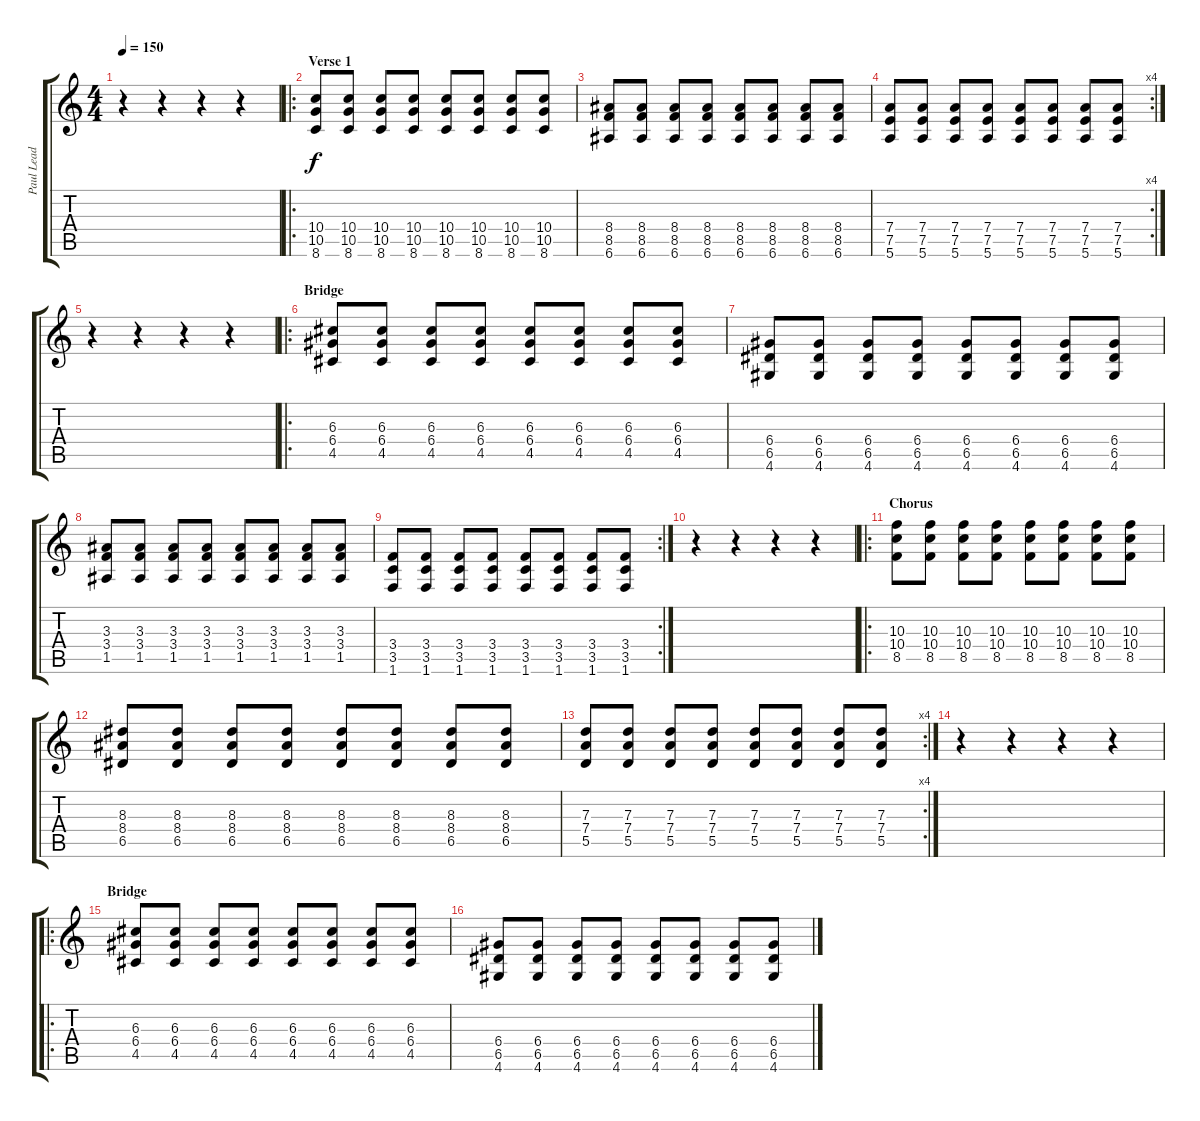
\track ("Paul Lead Guitar" "Paul Lead ") {instrument distortionguitar}
\staff {score tabs}
\tuning (E4 B3 G3 D3 A2 E2) {hide}
\ts (4 4)
\tempo 150
\clef g2
\ks c
r.4{dy f instrument distortionguitar} r.4 r.4 r.4 |
\ro
\section ("" "Verse 1")
(10.4 10.5 8.6).8 (10.4 10.5 8.6).8 (10.4 10.5 8.6).8 (10.4 10.5 8.6).8 (10.4 10.5 8.6).8 (10.4 10.5 8.6).8 (10.4 10.5 8.6).8 (10.4 10.5 8.6).8 |
(8.4 8.5 6.6).8 (8.4 8.5 6.6).8 (8.4 8.5 6.6).8 (8.4 8.5 6.6).8 (8.4 8.5 6.6).8 (8.4 8.5 6.6).8 (8.4 8.5 6.6).8 (8.4 8.5 6.6).8 |
\rc 4
(7.4 7.5 5.6).8 (7.4 7.5 5.6).8 (7.4 7.5 5.6).8 (7.4 7.5 5.6).8 (7.4 7.5 5.6).8 (7.4 7.5 5.6).8 (7.4 7.5 5.6).8 (7.4 7.5 5.6).8 |
r.4 r.4 r.4 r.4 |
\ro
\section ("" "Bridge")
(6.3 6.4 4.5).8 (6.3 6.4 4.5).8 (6.3 6.4 4.5).8 (6.3 6.4 4.5).8 (6.3 6.4 4.5).8 (6.3 6.4 4.5).8 (6.3 6.4 4.5).8 (6.3 6.4 4.5).8 |
(6.4 6.5 4.6).8 (6.4 6.5 4.6).8 (6.4 6.5 4.6).8 (6.4 6.5 4.6).8 (6.4 6.5 4.6).8 (6.4 6.5 4.6).8 (6.4 6.5 4.6).8 (6.4 6.5 4.6).8 |
(3.3 3.4 1.5).8 (3.3 3.4 1.5).8 (3.3 3.4 1.5).8 (3.3 3.4 1.5).8 (3.3 3.4 1.5).8 (3.3 3.4 1.5).8 (3.3 3.4 1.5).8 (3.3 3.4 1.5).8 |
\rc 2
(3.4 3.5 1.6).8 (3.4 3.5 1.6).8 (3.4 3.5 1.6).8 (3.4 3.5 1.6).8 (3.4 3.5 1.6).8 (3.4 3.5 1.6).8 (3.4 3.5 1.6).8 (3.4 3.5 1.6).8 |
r.4 r.4 r.4 r.4 |
\ro
\section ("" "Chorus")
(10.3 10.4 8.5).8 (10.3 10.4 8.5).8 (10.3 10.4 8.5).8 (10.3 10.4 8.5).8 (10.3 10.4 8.5).8 (10.3 10.4 8.5).8 (10.3 10.4 8.5).8 (10.3 10.4 8.5).8 |
(8.3 8.4 6.5).8 (8.3 8.4 6.5).8 (8.3 8.4 6.5).8 (8.3 8.4 6.5).8 (8.3 8.4 6.5).8 (8.3 8.4 6.5).8 (8.3 8.4 6.5).8 (8.3 8.4 6.5).8 |
\rc 4
(7.3 7.4 5.5).8 (7.3 7.4 5.5).8 (7.3 7.4 5.5).8 (7.3 7.4 5.5).8 (7.3 7.4 5.5).8 (7.3 7.4 5.5).8 (7.3 7.4 5.5).8 (7.3 7.4 5.5).8 |
r.4 r.4 r.4 r.4 |
\ro
\section ("" "Bridge")
(6.3 6.4 4.5).8 (6.3 6.4 4.5).8 (6.3 6.4 4.5).8 (6.3 6.4 4.5).8 (6.3 6.4 4.5).8 (6.3 6.4 4.5).8 (6.3 6.4 4.5).8 (6.3 6.4 4.5).8 |
(6.4 6.5 4.6).8 (6.4 6.5 4.6).8 (6.4 6.5 4.6).8 (6.4 6.5 4.6).8 (6.4 6.5 4.6).8 (6.4 6.5 4.6).8 (6.4 6.5 4.6).8 (6.4 6.5 4.6).8
